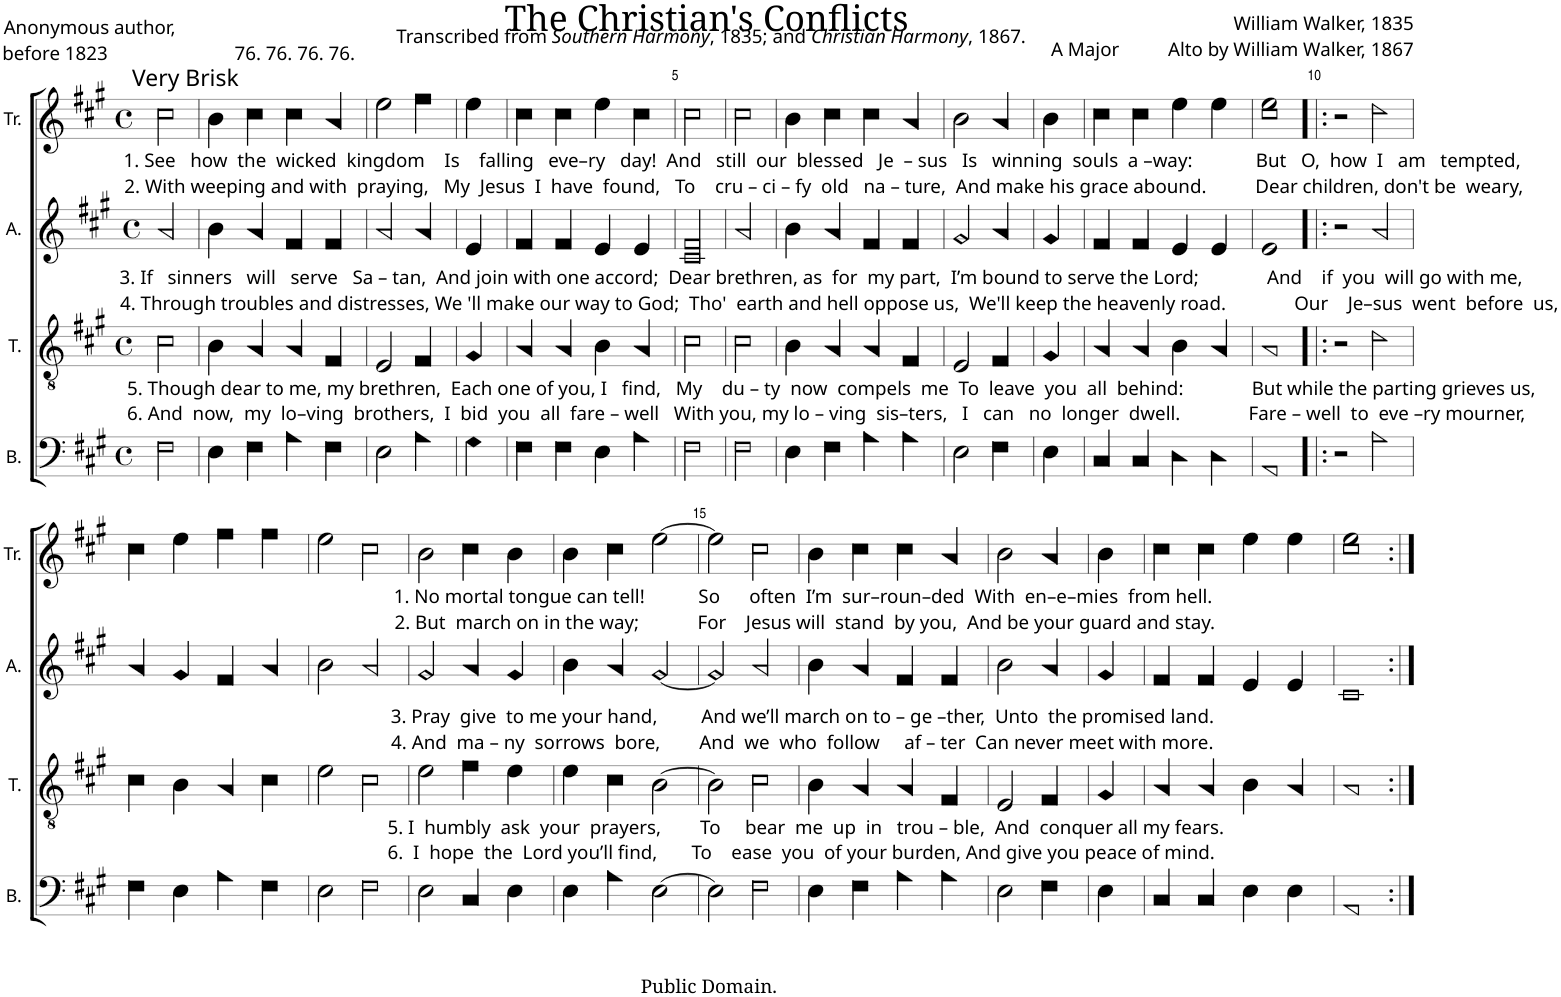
**kern	**kern	**kern	**kern
*part4	*part3	*part2	*part1
*staff4	*staff3	*staff2	*staff1
*I"B.	*I"T.	*I"A.	*I"Tr.
*I'B.	*I'T.	*I'A.	*I'Tr.
*clefF4	*clefGv2	*clefG2	*clefG2
*k[f#c#g#]	*k[f#c#g#]	*k[f#c#g#]	*k[f#c#g#]
*M4/4	*M4/4	*M4/4	*M4/4
*met(c)	*met(c)	*met(c)	*met(c)
=1	=1	=1	=1
!	!	!	!LO:TX:a:t=Very Brisk
!	!	!	!LO:TX:b:t=1. See   how  the  wicked  kingdom    Is    falling   eve–ry   day!  And   still  our  blessed   Je  – sus   Is   winning  souls  a –way&colon;             But   O,  how  I   am   tempted,
!	!	!	!LO:TX:b:t=2. With weeping and with  praying,   My  Jesus  I  have  found,   To    cru – ci – fy  old   na – ture,  And make his grace abound.          Dear children, don't be  weary,
!	!	!LO:TX:b:t=3. If   sinners   will   serve   Sa – tan,  And join with one accord;  Dear brethren, as  for  my part,  I’m bound to serve the Lord;              And    if  you  will go with me,	!
!	!	!LO:TX:b:t=4. Through troubles and distresses, We 'll make our way to God;  Tho'  earth and hell oppose us,  We'll keep the heavenly road.              Our    Je–sus  went  before  us,	!
!	!LO:TX:b:t=5. Though dear to me, my brethren,  Each one of you, I   find,   My    du – ty  now  compels  me  To  leave  you  all  behind&colon;              But while the parting grieves us,	!	!
!	!LO:TX:b:t=6. And  now,  my  lo–ving  brothers,  I  bid  you  all  fare – well   With you, my lo – ving  sis–ters,   I   can   no  longer  dwell.              Fare – well  to  eve –ry mourner,	!	!
2F#!\	2c#!\	2a!/	2cc#!\
=2	=2	=2	=2
4E!\	4B!\	4b!\	4b!\
4F#!\	4A!/	4a!/	4cc#!\
4A!\	4A!/	4f#!/	4cc#!\
4F#!\	4F#!/	4f#!/	4a!/
=3	=3	=3	=3
2E!\	2E!/	2a!/	2ee!\
4A!\	4F#!/	4a!/	4ff#!\
4G#!\	4G#!/	4e!/	4ee!\
=4	=4	=4	=4
4F#!\	4A!/	4f#!/	4cc#!\
4F#!\	4A!/	4f#!/	4cc#!\
4E!\	4B!\	4e!/	4ee!\
4A!\	4A!/	4e!/	4cc#!\
=5	=5	=5	=5
2F#!\	2c#!\	2c#!/ 2f#!/	2cc#!\
2F#!\	2c#!\	2a!/	2cc#!\
=6	=6	=6	=6
4E!\	4B!\	4b!\	4b!\
4F#!\	4A!/	4a!/	4cc#!\
4A!\	4A!/	4f#!/	4cc#!\
4A!\	4F#!/	4f#!/	4a!/
=7	=7	=7	=7
2E!\	2E!/	2g#!/	2b!\
4F#!\	4F#!/	4a!/	4a!/
4E!\	4G#!/	4g#!/	4b!\
=8	=8	=8	=8
4C#!/	4A!/	4f#!/	4cc#!\
4C#!/	4A!/	4f#!/	4cc#!\
4D!\	4B!\	4e!/	4ee!\
4D!\	4A!/	4e!/	4ee!\
=9	=9	=9	=9
1AA!	1A!	1e!	1cc#! 1ee!
=10!|:	=10!|:	=10!|:	=10!|:
2r	2r	2r	2r
2A!\	2d!\	2a!/	2dd!\
!!LO:LB:g=z
=11	=11	=11	=11
4F#!\	4c#!\	4a!/	4cc#!\
4E!\	4B!\	4g#!/	4ee!\
4A!\	4A!/	4f#!/	4ff#!\
4F#!\	4c#!\	4a!/	4ff#!\
=12	=12	=12	=12
2E!\	2e!\	2b!\	2ee!\
2F#!\	2c#!\	2a!/	2cc#!\
=13	=13	=13	=13
!	!	!	!LO:TX:b:t=1. No mortal tongue can tell!           So      often  I’m  sur–roun–ded  With  en–e–mies  from hell.
!	!	!	!LO:TX:b:t=2. But  march on in the way;            For    Jesus will  stand  by you,  And be your guard and stay.
!	!	!LO:TX:b:t=3. Pray  give  to me your hand,         And we’ll march on to – ge –ther,  Unto  the promised land.	!
!	!	!LO:TX:b:t=4. And  ma – ny  sorrows  bore,        And  we  who  follow     af – ter  Can never meet with more.	!
!	!LO:TX:b:t=5. I  humbly  ask  your  prayers,        To     bear  me  up  in   trou – ble,  And  conquer all my fears.	!	!
!	!LO:TX:b:t=6.  I  hope  the  Lord you’ll find,       To    ease  you  of your burden, And give you peace of mind.	!	!
2E!\	2e!\	2g#!/	2b!\
4C#!/	4f#!\	4a!/	4cc#!\
4E!\	4e!\	4g#!/	4b!\
=14	=14	=14	=14
4E!\	4e!\	4b!\	4b!\
4A!\	4c#!\	4a!/	4cc#!\
[2E!\	[2B!\	[2g#!/	[2ee!\
=15	=15	=15	=15
2E!\]	2B!\]	2g#!/]	2ee!\]
2F#!\	2c#!\	2a!/	2cc#!\
=16	=16	=16	=16
4E!\	4B!\	4b!\	4b!\
4F#!\	4A!/	4a!/	4cc#!\
4A!\	4A!/	4f#!/	4cc#!\
4A!\	4F#!/	4f#!/	4a!/
=17	=17	=17	=17
2E!\	2E!/	2b!\	2b!\
4F#!\	4F#!/	4a!/	4a!/
4E!\	4G#!/	4g#!/	4b!\
=18	=18	=18	=18
4C#!/	4A!/	4f#!/	4cc#!\
4C#!/	4A!/	4f#!/	4cc#!\
4E!\	4B!\	4e!/	4ee!\
4E!\	4A!/	4e!/	4ee!\
=19	=19	=19	=19
1AA!	1A!	1c#!	1cc#! 1ee!
=:|!	=:|!	=:|!	=:|!
*-	*-	*-	*-
